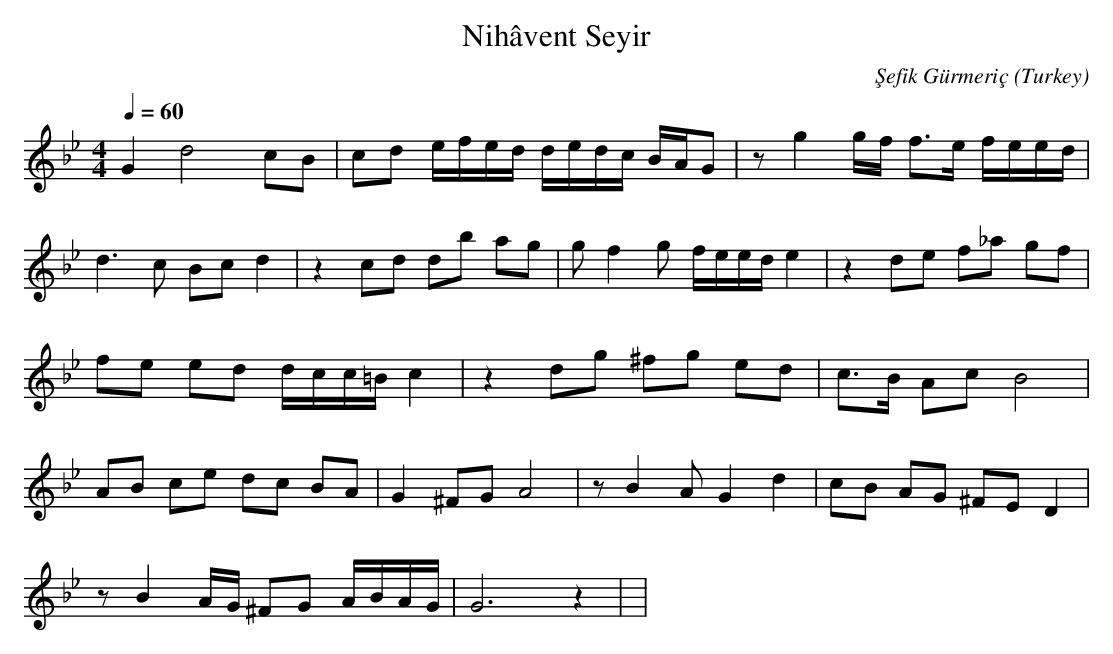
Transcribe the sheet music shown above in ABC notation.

X:1
T: Nihâvent Seyir
C: Şefik Gürmeriç
O: Turkey
M: 4/4
L: 1/16
K: C _B _e
Q: 1/4=60
G4 d8 c2B2  | c2d2 efed dedc BAG2  | \
w:   |   |
z2g4gf f3e feed  |
w:   |
d6c2 B2c2 d4  | z4 c2d2 d2b2 a2g2  | \
w:   |   |
g2f4g2 feed e4  | z4 d2e2 f2_a2 g2f2  |
w:   |   |
f2e2 e2d2 dcc=B c4  | z4 d2g2 ^f2g2 e2d2  | \
w:   |   |
c3B A2c2 B8  |
w:   |
A2B2 c2e2 d2c2 B2A2  | G4 ^F2G2 A8  | \
w:   |   |
z2B4A2 G4 d4  | c2B2 A2G2 ^F2E2 D4  |
w:   |   |
z2B4AG ^F2G2 ABAG  | G12 z4  | |
